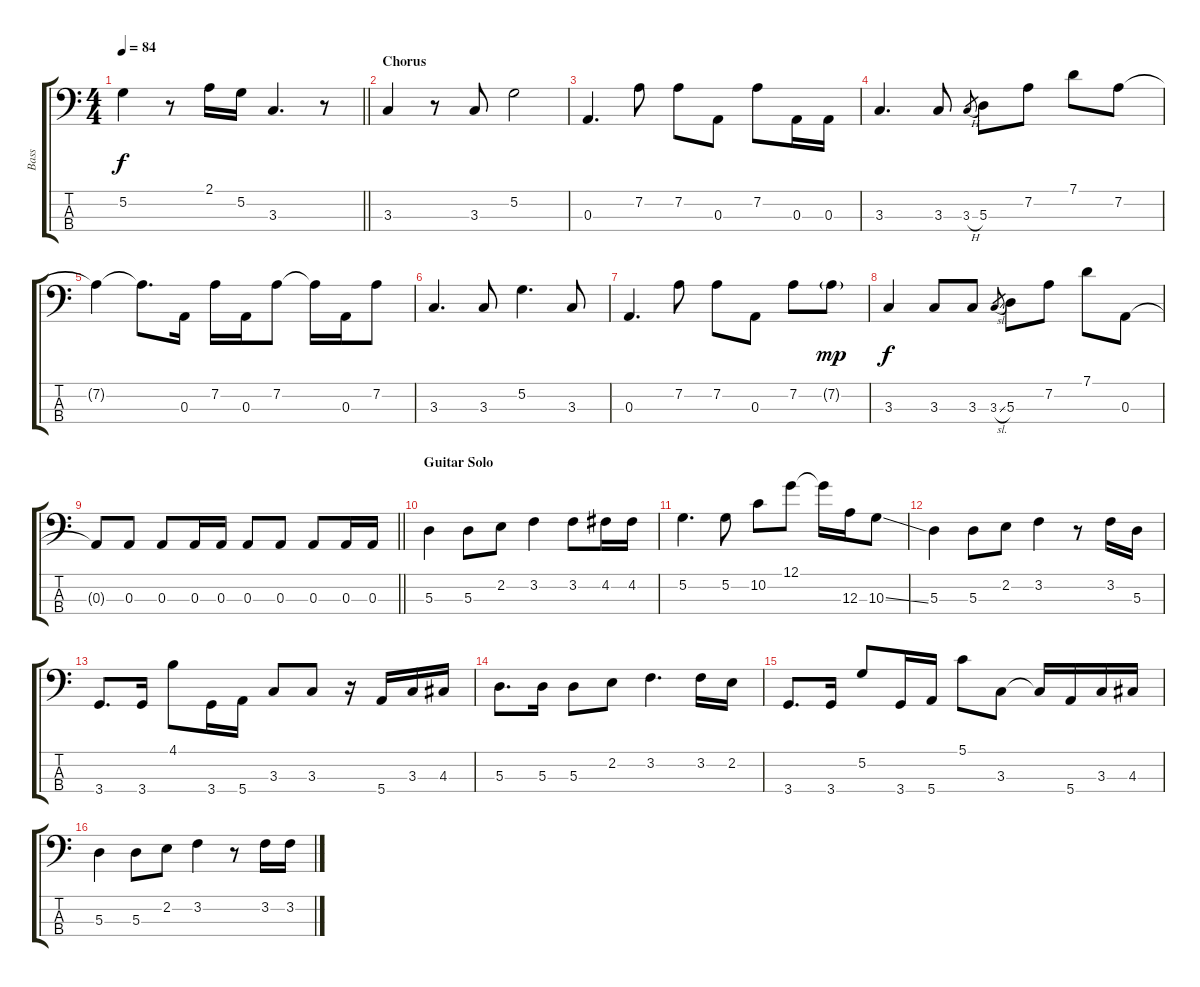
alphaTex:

\track ("Bass" "Bass") {instrument electricbassfinger}
\staff {score tabs}
\tuning (G2 D2 A1 E1) {hide}
\ts (4 4)
\tempo 84
\clef f4
\barLineRight lightlight
\ks c
5.2.4{dy f} r.8 2.1.16 5.2.16 3.3.4{d} r.8 |
\section ("" "Chorus")
3.3.4 r.8 3.3.8 5.2.2 |
0.3.4{d} 7.2.8 7.2.8 0.3.8 7.2.8 0.3.16 0.3.16 |
3.3.4{d} 3.3.8 3.3{h}.8{gr} 5.3.8 7.2.8 7.1.8 7.2.8 |
7.2{t}.4 7.2{t}.8{d} 0.3.16 7.2.16 0.3.16 7.2.8 7.2{t}.16 0.3.16 7.2.8 |
3.3.4{d} 3.3.8 5.2.4{d} 3.3.8 |
0.3.4{d} 7.2.8 7.2.8 0.3.8 7.2.8 7.2{g}.8{dy mp} |
3.3.4{dy f} 3.3.8 3.3.8 3.3{sl}.8{gr} 5.3.8 7.2.8 7.1.8 0.3.8 |
\barLineRight lightlight
0.3{t}.8 0.3.8 0.3.8 0.3.16 0.3.16 0.3.8 0.3.8 0.3.8 0.3.16 0.3.16 |
\section ("" "Guitar Solo")
5.3.4 5.3.8 2.2.8 3.2.4 3.2.8 4.2.16 4.2.16 |
5.2.4{d} 5.2.8 10.2.8 12.1.8 12.1{t}.16 12.3.16 10.3{ss}.8 |
5.3.4 5.3.8 2.2.8 3.2.4 r.8 3.2.16 5.3.16 |
3.4.8{d} 3.4.16 4.1.8 3.4.16 5.4.16 3.3.8 3.3.8 r.16 5.4.16 3.3.16 4.3.16 |
5.3.8{d} 5.3.16 5.3.8 2.2.8 3.2.4{d} 3.2.16 2.2.16 |
3.4.8{d} 3.4.16 5.2.8 3.4.16 5.4.16 5.1.8 3.3.8 3.3{t}.16 5.4.16 3.3.16 4.3.16 |
5.3.4 5.3.8 2.2.8 3.2.4 r.8 3.2.16 3.2.16
